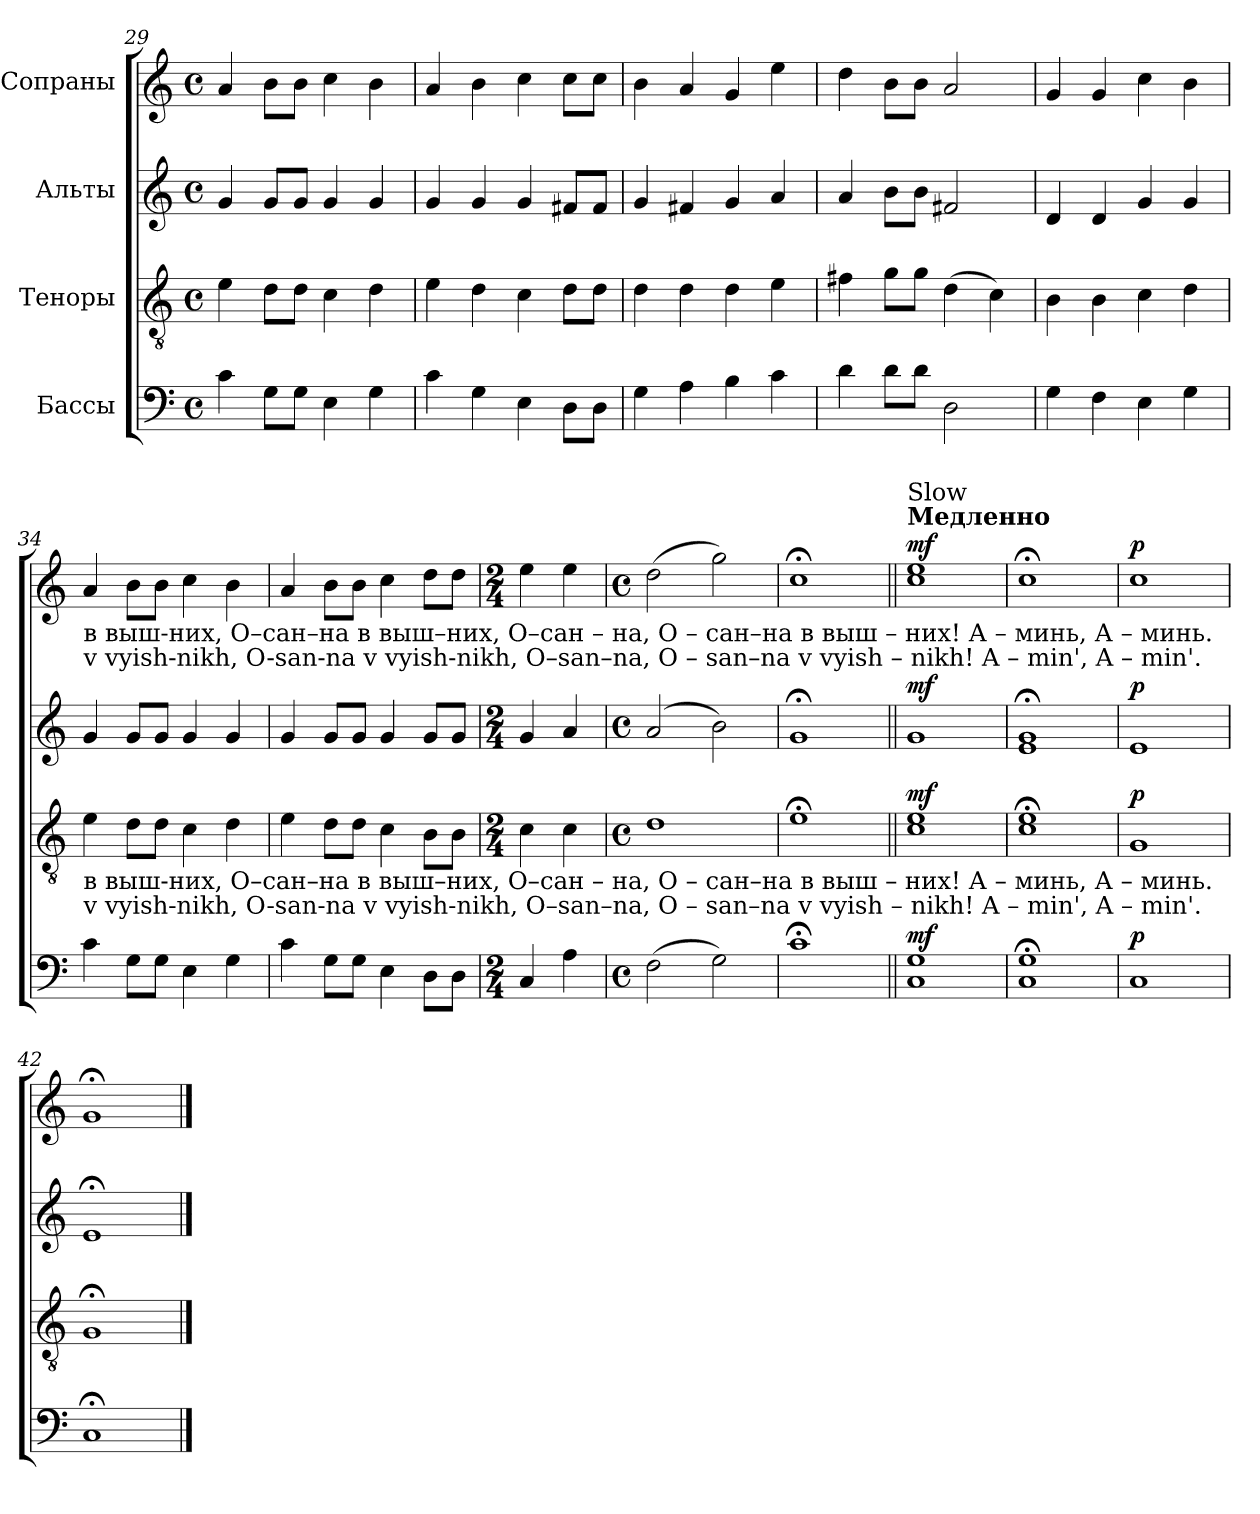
**kern	**dynam	**kern	**dynam	**kern	**dynam	**kern	**dynam
*part4	*part4	*part3	*part3	*part2	*part2	*part1	*part1
*staff4	*staff4	*staff3	*staff3	*staff2	*staff2	*staff1	*staff1
*I"Бассы	*	*I"Теноры	*	*I"Альты	*	*I"Сопраны	*
*clefF4	*	*clefGv2	*	*clefG2	*	*clefG2	*
*k[]	*	*k[]	*	*k[]	*	*k[]	*
*M4/4	*	*M4/4	*	*M4/4	*	*M4/4	*
*met(c)	*	*met(c)	*	*met(c)	*	*met(c)	*
=29	=29	=29	=29	=29	=29	=29	=29
4c\	.	4e\	.	4g/	.	4a/	.
8G\L	.	8d\L	.	8g/L	.	8b\L	.
8G\J	.	8d\J	.	8g/J	.	8b\J	.
4E\	.	4c\	.	4g/	.	4cc\	.
4G\	.	4d\	.	4g/	.	4b\	.
=30	=30	=30	=30	=30	=30	=30	=30
4c\	.	4e\	.	4g/	.	4a/	.
4G\	.	4d\	.	4g/	.	4b\	.
4E\	.	4c\	.	4g/	.	4cc\	.
8D\L	.	8d\L	.	8f#X/L	.	8cc\L	.
8D\J	.	8d\J	.	8f#/J	.	8cc\J	.
=31	=31	=31	=31	=31	=31	=31	=31
4G\	.	4d\	.	4g/	.	4b\	.
4A\	.	4d\	.	4f#X/	.	4a/	.
4B\	.	4d\	.	4g/	.	4g/	.
4c\	.	4e\	.	4a/	.	4ee\	.
=32	=32	=32	=32	=32	=32	=32	=32
4d\	.	4f#X\	.	4a/	.	4dd\	.
8d\L	.	8g\L	.	8b\L	.	8b\L	.
8d\J	.	8g\J	.	8b\J	.	8b\J	.
2D\	.	(4d\	.	2f#X/	.	2a/	.
.	.	4c\)	.	.	.	.	.
=33	=33	=33	=33	=33	=33	=33	=33
4G\	.	4B\	.	4d/	.	4g/	.
4F\	.	4B\	.	4d/	.	4g/	.
4E\	.	4c\	.	4g/	.	4cc\	.
4G\	.	4d\	.	4g/	.	4b\	.
!!LO:LB:g=z
=34	=34	=34	=34	=34	=34	=34	=34
!	!	!	!	!	!	!LO:TX:b:t=в выш-них, О–сан–на в выш–них,  О–сан – на,  О    –     сан–на           в выш      –       них!                 А     –  минь,      А    –   минь.	!
!	!	!	!	!	!	!LO:TX:b:t=v vyish-nikh, O-san-na v vyish-nikh, O–san–na,  O    –     san–na           v vyish    –       nikh!                 A   –   min',         A   –    min'.	!
!	!	!LO:TX:b:t=в выш-них, О–сан–на в выш–них,  О–сан – на,  О    –     сан–на           в выш      –       них!                 А     –  минь,      А    –   минь.	!	!	!	!	!
!	!	!LO:TX:b:t=v vyish-nikh, O-san-na v vyish-nikh, O–san–na,  O    –     san–na           v vyish    –       nikh!                 A   –   min',         A   –    min'.	!	!	!	!	!
4c\	.	4e\	.	4g/	.	4a/	.
8G\L	.	8d\L	.	8g/L	.	8b\L	.
8G\J	.	8d\J	.	8g/J	.	8b\J	.
4E\	.	4c\	.	4g/	.	4cc\	.
4G\	.	4d\	.	4g/	.	4b\	.
=35	=35	=35	=35	=35	=35	=35	=35
4c\	.	4e\	.	4g/	.	4a/	.
8G\L	.	8d\L	.	8g/L	.	8b\L	.
8G\J	.	8d\J	.	8g/J	.	8b\J	.
4E\	.	4c\	.	4g/	.	4cc\	.
8D\L	.	8B\L	.	8g/L	.	8dd\L	.
8D\J	.	8B\J	.	8g/J	.	8dd\J	.
=36	=36	=36	=36	=36	=36	=36	=36
*M2/4	*	*M2/4	*	*M2/4	*	*M2/4	*
4C/	.	4c\	.	4g/	.	4ee\	.
4A\	.	4c\	.	4a/	.	4ee\	.
=37	=37	=37	=37	=37	=37	=37	=37
*M4/4	*	*M4/4	*	*M4/4	*	*M4/4	*
*met(c)	*	*met(c)	*	*met(c)	*	*met(c)	*
(2F\	.	1d	.	(2a/	.	(2dd\	.
2G\)	.	.	.	2b\)	.	2gg\)	.
=38	=38	=38	=38	=38	=38	=38	=38
1c;<	.	1e;<	.	1g;<	.	1cc;<	.
=39||	=39||	=39||	=39||	=39||	=39||	=39||	=39||
*	*	*	*	*	*	*MM70	*
!	!	!	!	!	!	!LO:TX:a:B:t=Mедленно	!
!	!	!	!	!	!	!LO:TX:a:t=Slow	!
!	!LO:DY:a	!	!LO:DY:a	!	!LO:DY:a	!	!LO:DY:a
1C 1G	mf	1c 1e	mf	1g	mf	1cc 1ee	mf
=40	=40	=40	=40	=40	=40	=40	=40
1C;< 1G;<	.	1c;< 1e;<	.	1e;< 1g;<	.	1cc;<	.
=41	=41	=41	=41	=41	=41	=41	=41
!	!LO:DY:a	!	!LO:DY:a	!	!LO:DY:a	!	!LO:DY:a
1C	p	1G	p	1e	p	1cc	p
=42	=42	=42	=42	=42	=42	=42	=42
1C;<	.	1G;<	.	1e;<	.	1g;<	.
==	==	==	==	==	==	==	==
*-	*-	*-	*-	*-	*-	*-	*-
